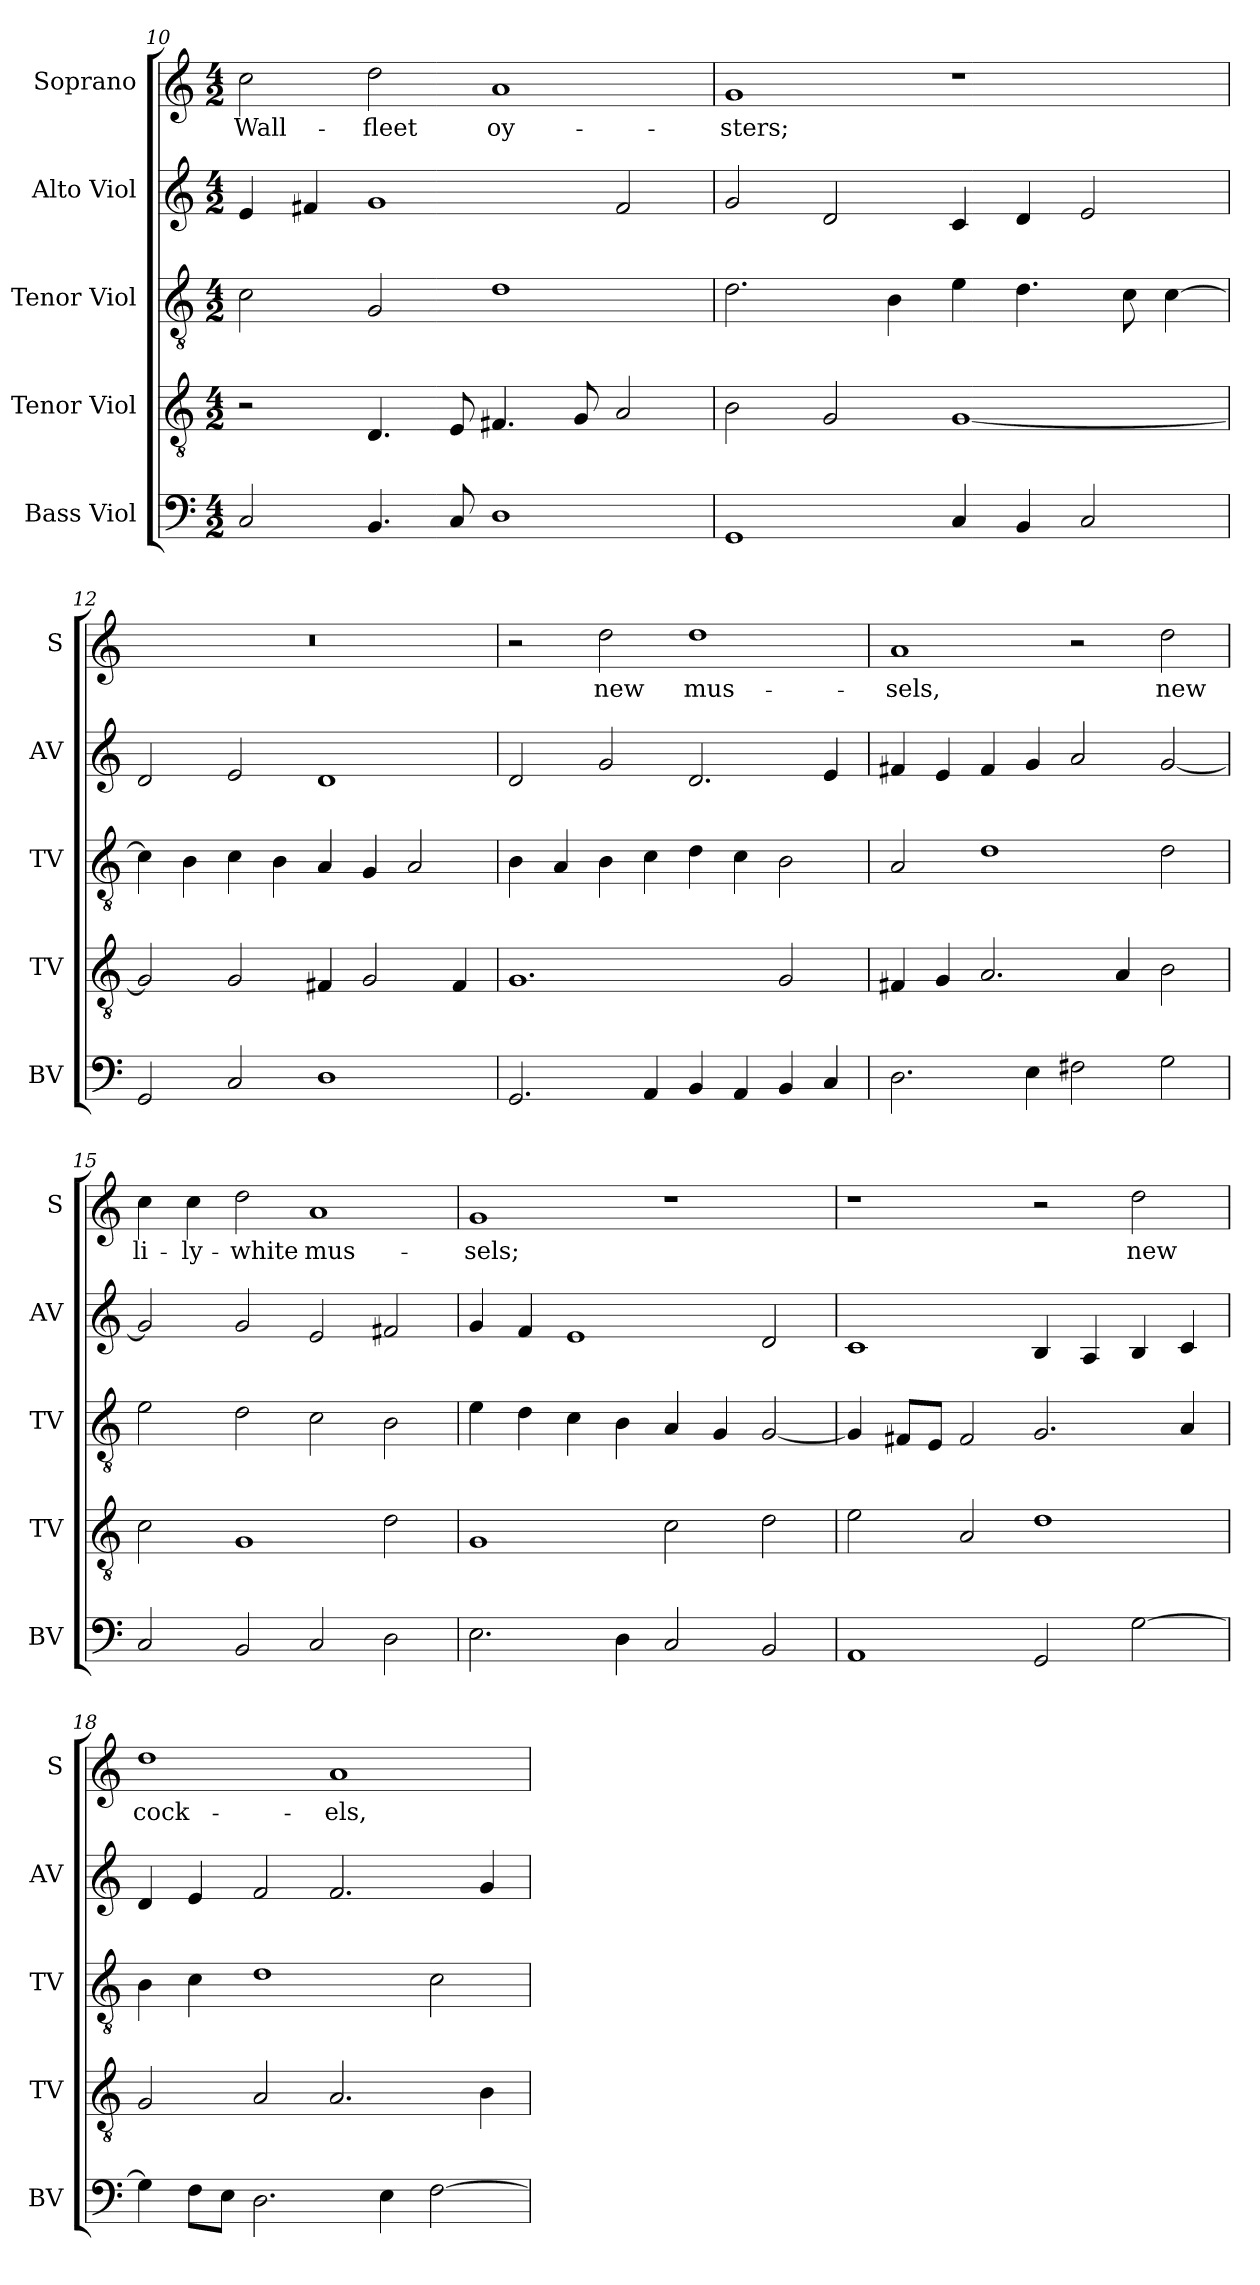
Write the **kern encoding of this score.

**kern	**kern	**kern	**kern	**kern	**text
*part5	*part4	*part3	*part2	*part1	*part1
*staff5	*staff4	*staff3	*staff2	*staff1	*staff1
*I"Bass Viol	*I"Tenor Viol	*I"Tenor Viol	*I"Alto Viol	*I"Soprano	*
*I'BV	*I'TV	*I'TV	*I'AV	*I'S	*
*clefF4	*clefGv2	*clefGv2	*clefG2	*clefG2	*
*ITrd7c12	*ITrd7c12	*ITrd7c12	*ITrd7c12	*	*
*k[]	*k[]	*k[]	*k[]	*k[]	*
*C:	*C:	*C:	*C:	*C:	*
*M4/2	*M4/2	*M4/2	*M4/2	*M4/2	*
=10	=10	=10	=10	=10	=10
!	!	!	!	!	!LO:LY:b
2CC/	2r	2C\	4E/	2cc\	Wall-
.	.	.	4F#X/	.	.
!	!	!	!	!	!LO:LY:b
4.BBB/	4.DD/	2GG/	1G	2dd\	-fleet
8CC/	8EE/	.	.	.	.
!	!	!	!	!	!LO:LY:b
1DD	4.FF#X/	1D	.	1a	oy-
.	8GG/	.	.	.	.
.	2AA/	.	2F#/	.	.
=11	=11	=11	=11	=11	=11
!	!	!	!	!	!LO:LY:b
1GGG	2BB\	2.D\	2G/	1g	-sters;
.	2GG/	.	2D/	.	.
.	.	4BB\	.	.	.
4CC/	[1GG	4E\	4C/	1r	.
4BBB/	.	4.D\	4D/	.	.
2CC/	.	.	2E/	.	.
.	.	8C\	.	.	.
.	.	[4C\	.	.	.
!!LO:LB:g=z
=12	=12	=12	=12	=12	=12
2GGG/	2GG/]	4C\]	2D/	0r	.
.	.	4BB\	.	.	.
2CC/	2GG/	4C\	2E/	.	.
.	.	4BB\	.	.	.
1DD	4FF#X/	4AA/	1D	.	.
.	2GG/	4GG/	.	.	.
.	.	2AA/	.	.	.
.	4FF#/	.	.	.	.
=13	=13	=13	=13	=13	=13
2.GGG/	1.GG	4BB\	2D/	2r	.
.	.	4AA/	.	.	.
!	!	!	!	!	!LO:LY:b
.	.	4BB\	2G/	2dd\	new
4AAA/	.	4C\	.	.	.
!	!	!	!	!	!LO:LY:b
4BBB/	.	4D\	2.D/	1dd	mus-
4AAA/	.	4C\	.	.	.
4BBB/	2GG/	2BB\	.	.	.
4CC/	.	.	4E/	.	.
=14	=14	=14	=14	=14	=14
!	!	!	!	!	!LO:LY:b
2.DD\	4FF#X/	2AA/	4F#X/	1a	-sels,
.	4GG/	.	4E/	.	.
.	2.AA/	1D	4F#/	.	.
4EE\	.	.	4G/	.	.
2FF#X\	.	.	2A/	2r	.
.	4AA/	.	.	.	.
!	!	!	!	!	!LO:LY:b
2GG\	2BB\	2D\	[2G/	2dd\	new
!!LO:LB:g=z
=15	=15	=15	=15	=15	=15
!	!	!	!	!	!LO:LY:b
2CC/	2C\	2E\	2G/]	4cc\	li-
!	!	!	!	!	!LO:LY:b
.	.	.	.	4cc\	-ly-
!	!	!	!	!	!LO:LY:b
2BBB/	1GG	2D\	2G/	2dd\	-white
!	!	!	!	!	!LO:LY:b
2CC/	.	2C\	2E/	1a	mus-
2DD\	2D\	2BB\	2F#X/	.	.
=16	=16	=16	=16	=16	=16
!	!	!	!	!	!LO:LY:b
2.EE\	1GG	4E\	4G/	1g	-sels;
.	.	4D\	4F/	.	.
.	.	4C\	1E	.	.
4DD\	.	4BB\	.	.	.
2CC/	2C\	4AA/	.	1r	.
.	.	4GG/	.	.	.
2BBB/	2D\	[2GG/	2D/	.	.
=17	=17	=17	=17	=17	=17
1AAA	2E\	4GG/]	1C	1r	.
.	.	8FF#X/L	.	.	.
.	.	8EE/J	.	.	.
.	2AA/	2FF#/	.	.	.
2GGG/	1D	2.GG/	4BB/	2r	.
.	.	.	4AA/	.	.
!	!	!	!	!	!LO:LY:b
[2GG\	.	.	4BB/	2dd\	new
.	.	4AA/	4C/	.	.
=18	=18	=18	=18	=18	=18
!	!	!	!	!	!LO:LY:b
4GG\]	2GG/	4BB\	4D/	1dd	cock-
8FF\L	.	4C\	4E/	.	.
8EE\J	.	.	.	.	.
2.DD\	2AA/	1D	2F/	.	.
!	!	!	!	!	!LO:LY:b
.	2.AA/	.	2.F/	1a	-els,
4EE\	.	.	.	.	.
[2FF\	.	2C\	.	.	.
.	4BB\	.	4G/	.	.
=	=	=	=	=	=
*-	*-	*-	*-	*-	*-
